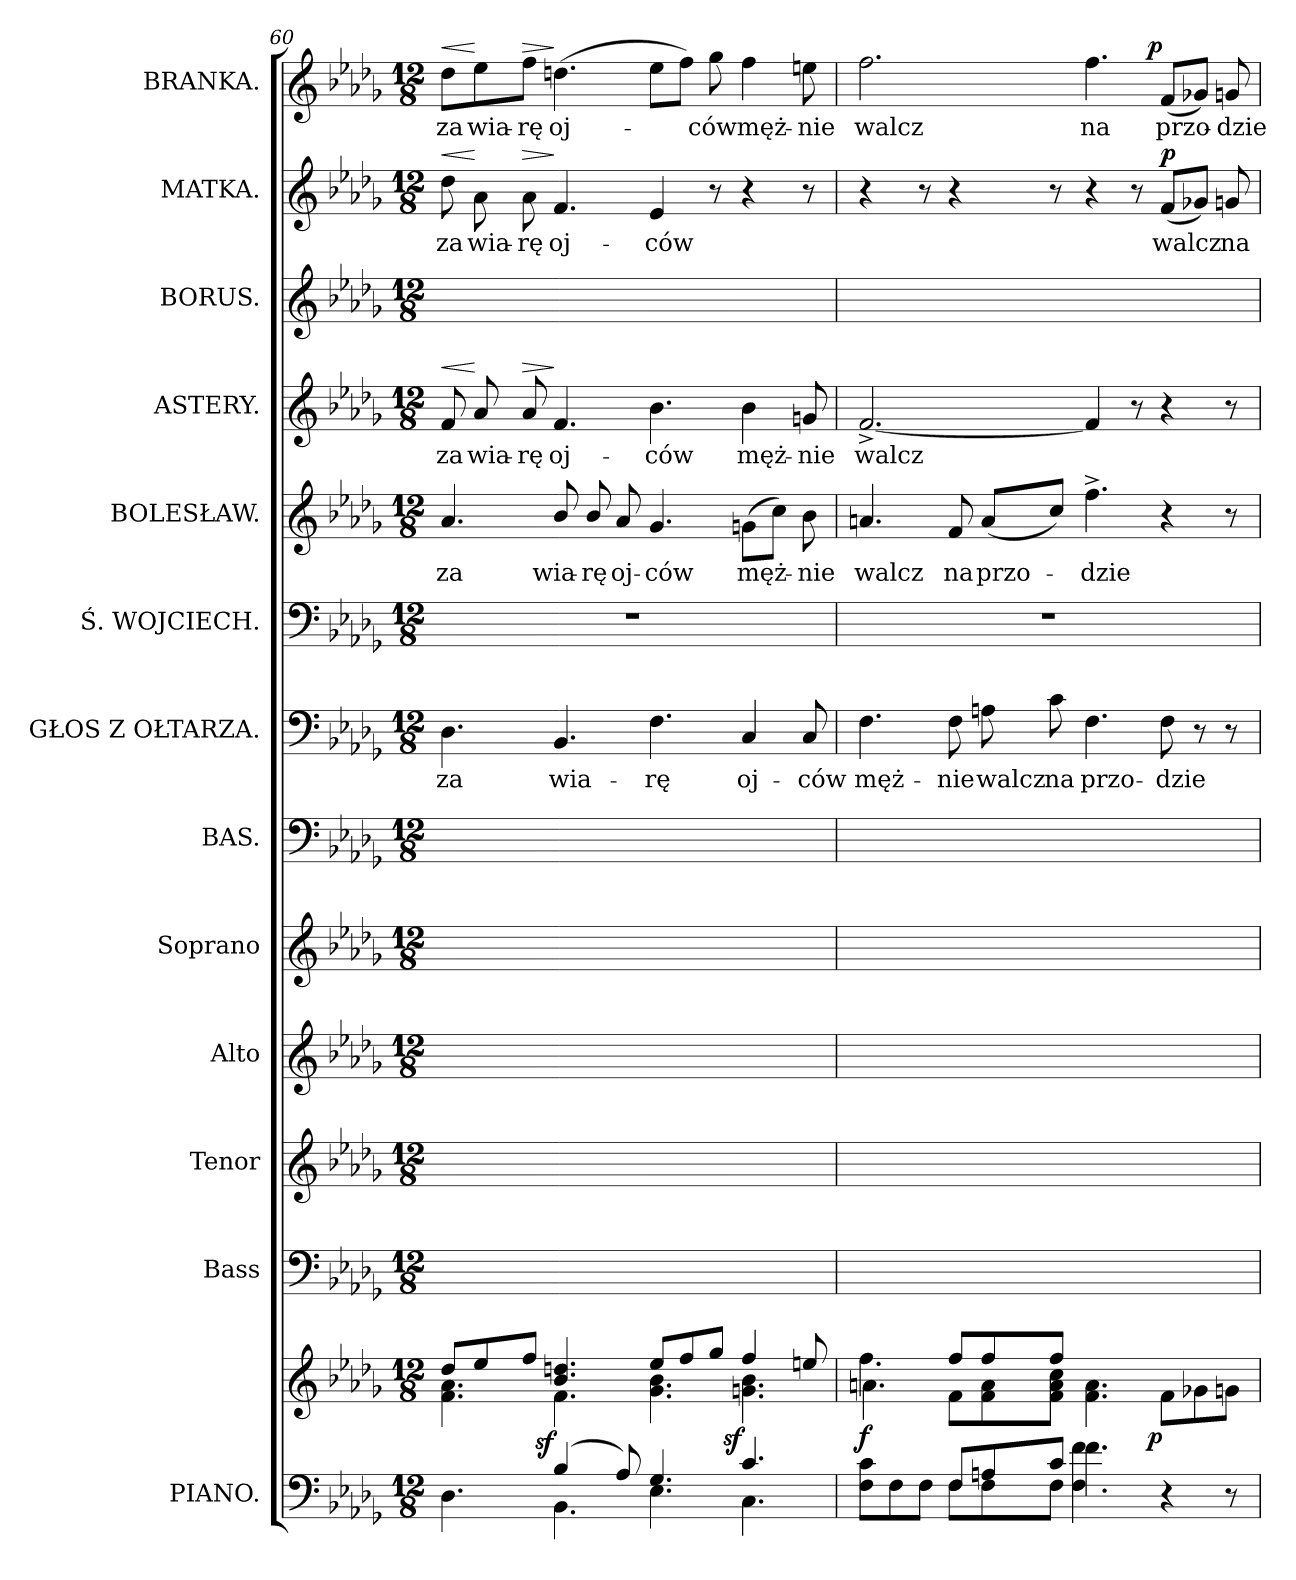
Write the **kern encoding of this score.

**kern	**kern	**dynam	**kern	**kern	**kern	**kern	**kern	**kern	**text	**kern	**kern	**text	**kern	**text	**dynam	**kern	**kern	**text	**dynam	**kern	**text	**dynam
*part13	*part13	*part13	*part12	*part11	*part10	*part9	*part8	*part7	*part7	*part6	*part5	*part5	*part4	*part4	*part4	*part3	*part2	*part2	*part2	*part1	*part1	*part1
*staff14	*staff13	*staff13/14	*staff12	*staff11	*staff10	*staff9	*staff8	*staff7	*staff7	*staff6	*staff5	*staff5	*staff4	*staff4	*staff4	*staff3	*staff2	*staff2	*staff2	*staff1	*staff1	*staff1
*I"PIANO.	*	*	*I"Bass	*I"Tenor	*I"Alto	*I"Soprano	*I"BAS.	*I"GŁOS Z OŁTARZA.	*	*I"Ś. WOJCIECH.	*I"BOLESŁAW.	*	*I"ASTERY.	*	*	*I"BORUS.	*I"MATKA.	*	*	*I"BRANKA.	*	*
*I'Pno	*	*	*I'B	*I'T	*I'A	*I'S	*I'Bas.	*I'Gł	*	*I'Ś. W.	*I'Bol	*	*I'As	*	*	*I'Bo	*I'M	*	*	*I'Br	*	*
*clefF4	*clefG2	*	*clefF4	*clefG2	*clefG2	*clefG2	*clefF4	*clefF4	*	*clefF4	*clefG2	*	*clefG2	*	*	*clefG2	*clefG2	*	*	*clefG2	*	*
*	*	*	*	*ITrd8c12	*	*	*	*	*	*	*ITrd8c12	*	*	*	*	*ITrd8c12	*	*	*	*	*	*
*k[b-e-a-d-g-]	*k[b-e-a-d-g-]	*	*k[b-e-a-d-g-]	*k[b-e-a-d-g-]	*k[b-e-a-d-g-]	*k[b-e-a-d-g-]	*k[b-e-a-d-g-]	*k[b-e-a-d-g-]	*	*k[b-e-a-d-g-]	*k[b-e-a-d-g-]	*	*k[b-e-a-d-g-]	*	*	*k[b-e-a-d-g-]	*k[b-e-a-d-g-]	*	*	*k[b-e-a-d-g-]	*	*
*M12/8	*M12/8	*	*M12/8	*M12/8	*M12/8	*M12/8	*M12/8	*M12/8	*	*M12/8	*M12/8	*	*M12/8	*	*	*M12/8	*M12/8	*	*	*M12/8	*	*
=60	=60	=60	=60	=60	=60	=60	=60	=60	=60	=60	=60	=60	=60	=60	=60	=60	=60	=60	=60	=60	=60	=60
*^	*^	*	*	*	*	*	*	*	*	*	*	*	*	*	*	*	*	*	*	*	*	*
!	!	!	!	!	!	!	!	!	!	!	!	!	!	!	!	!	!LO:HP:a	!	!	!	!LO:HP:a	!	!	!LO:HP:a
4.ryy	4.D-\	8dd-/L	4.f\ 4.a-\	.	1.ryy	1.ryy	1.ryy	1.ryy	1.ryy	4.D-\	za	1.r	4.A-/	za	8f/	za	<	1.ryy	8dd-\	za	<	8dd-\L	za	<
.	.	8ee-/	.	.	.	.	.	.	.	.	.	.	.	.	8a-/	wia-	[	.	8a-\	wia-	[	8ee-\	wia-	[
!	!	!	!	!	!	!	!	!	!	!	!	!	!	!	!	!	!LO:HP:a	!	!	!	!LO:HP:a	!	!	!LO:HP:a
.	.	8ff/J	.	.	.	.	.	.	.	.	.	.	.	.	8a-/	-rę	>	.	8a-\	-rę	>	8ff\J	-rę	>
!	!	!	!	!LO:DY:rj	!	!	!	!	!	!	!	!	!	!	!	!	!	!	!	!	!	!	!	!
(<4B-/	4.BB-\	4.b-/ 4.ddn/	4.f\	sf	.	.	.	.	.	4.BB-/	wia-	.	8B-/	wia-	4.f/	oj-	]	.	4.f/	oj-	]	(4.ddn\	oj-	]
.	.	.	.	.	.	.	.	.	.	.	.	.	8B-/	-rę	.	.	.	.	.	.	.	.	.	.
8A-/)	.	.	.	.	.	.	.	.	.	.	.	.	8A-/	oj-	.	.	.	.	.	.	.	.	.	.
4.G-/	4.E-\	8ee-/L	4.g-\ 4.b-\	.	.	.	.	.	.	4.F\	-rę	.	4.G-/	-ców	4.b-\	-ców	.	.	4e-/	-ców	.	8ee-\L	.	.
.	.	8ff/	.	.	.	.	.	.	.	.	.	.	.	.	.	.	.	.	.	.	.	8ff\J)	.	.
.	.	8gg-/J	.	.	.	.	.	.	.	.	.	.	.	.	.	.	.	.	8r	.	.	8gg-\	-ców	.
!	!	!	!	!LO:DY:rj	!	!	!	!	!	!	!	!	!	!	!	!	!	!	!	!	!	!	!	!
4.c/	4.C\	4ff/	4.gn\ 4.b-\	sf	.	.	.	.	.	4C/	oj-	.	(8Gn\L	męż-	4b-\	męż-	.	.	4r	.	.	4ff\	męż-	.
.	.	.	.	.	.	.	.	.	.	.	.	.	8c\J)	.	.	.	.	.	.	.	.	.	.	.
.	.	8een/	.	.	.	.	.	.	.	8C/	-ców	.	8B-\	-nie	8gn/	-nie	.	.	8r	.	.	8een\	-nie	.
=61	=61	=61	=61	=61	=61	=61	=61	=61	=61	=61	=61	=61	=61	=61	=61	=61	=61	=61	=61	=61	=61	=61	=61	=61
8F\ 8c\L	4.ryy	4.ff\	4.an\	f	1.ryy	1.ryy	1.ryy	1.ryy	1.ryy	4.F\	męż-	1.r	4.An/	walcz	[2.f^>/	walcz	.	1.ryy	4r	.	.	2.ff\	walcz	.
8F\	.	.	.	.	.	.	.	.	.	.	.	.	.	.	.	.	.	.	.	.	.	.	.	.
8F\J	.	.	.	.	.	.	.	.	.	.	.	.	.	.	.	.	.	.	8r	.	.	.	.	.
8F/L	8F\L	8ff/L	8f\L	.	.	.	.	.	.	8F\	-nie	.	8F/	na	.	.	.	.	4r	.	.	.	.	.
8An/	8F\	8ff/	8f\ 8a\	.	.	.	.	.	.	8An\	walcz	.	(8A/L	przo-	.	.	.	.	.	.	.	.	.	.
8c/J	8F\J	8ff/J	8f\ 8a\ 8cc\J	.	.	.	.	.	.	8c\	na	.	8c/J)	.	.	.	.	.	8r	.	.	.	.	.
4.f\	4.F\ 4.f\	4.ryy	4.f\ 4.a\	.	.	.	.	.	.	4.F\	przo-	.	4.f^\	-dzie	4f/]	.	.	.	4r	.	.	4.ff\	na	.
.	.	.	.	.	.	.	.	.	.	.	.	.	.	.	8r	.	.	.	8r	.	.	.	.	.
!	!	!	!	!LO:DY:rj	!	!	!	!	!	!	!	!	!	!	!	!	!	!	!	!	!LO:DY:a	!	!	!LO:DY:a:rj
4r	4ryy	4.ryy	8f\L	p	.	.	.	.	.	8F\	-dzie	.	4r	.	4r	.	.	.	(8f/L	walcz	p	(8f/L	przo-	p
.	.	.	8g-X\	.	.	.	.	.	.	8r	.	.	.	.	.	.	.	.	8g-X/J)	.	.	8g-X/J)	.	.
8r	8ryy	.	8gn\J	.	.	.	.	.	.	8r	.	.	8r	.	8r	.	.	.	8gn/	na	.	8gn/	-dzie	.
*v	*v	*	*	*	*	*	*	*	*	*	*	*	*	*	*	*	*	*	*	*	*	*	*	*
*	*v	*v	*	*	*	*	*	*	*	*	*	*	*	*	*	*	*	*	*	*	*	*	*
=	=	=	=	=	=	=	=	=	=	=	=	=	=	=	=	=	=	=	=	=	=	=
*-	*-	*-	*-	*-	*-	*-	*-	*-	*-	*-	*-	*-	*-	*-	*-	*-	*-	*-	*-	*-	*-	*-
